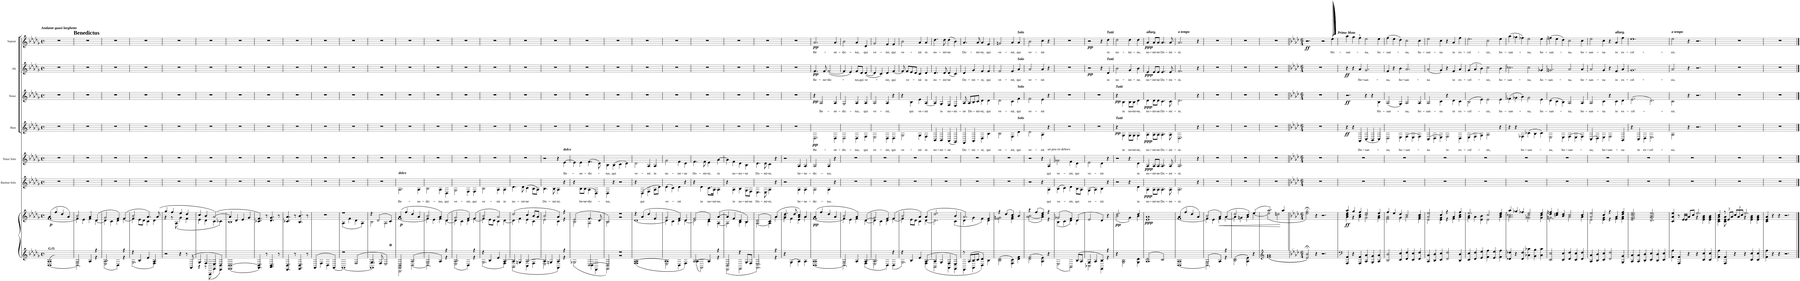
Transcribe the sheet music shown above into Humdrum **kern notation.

**kern	**kern	**dynam	**kern	**text	**dynam	**kern	**text	**dynam	**kern	**text	**dynam	**kern	**text	**dynam	**kern	**text	**dynam	**kern	**text	**dynam
*part7	*part7	*part7	*part6	*part6	*part6	*part5	*part5	*part5	*part4	*part4	*part4	*part3	*part3	*part3	*part2	*part2	*part2	*part1	*part1	*part1
*staff8	*staff7	*staff7/8	*staff6	*staff6	*staff6	*staff5	*staff5	*staff5	*staff4	*staff4	*staff4	*staff3	*staff3	*staff3	*staff2	*staff2	*staff2	*staff1	*staff1	*staff1
*	*	*	*I"Bariton Solo	*	*	*I"Tenor Solo	*	*	*I"Bass	*	*	*I"Tenor	*	*	*I"Alt	*	*	*I"Sopran	*	*
*	*	*	*	*	*	*	*	*	*I'B.	*	*	*I'T.	*	*	*I'A.	*	*	*I'S.	*	*
*clefG2	*clefG2	*	*clefG2	*	*	*clefG2	*	*	*clefG2	*	*	*clefG2	*	*	*clefG2	*	*	*clefG2	*	*
*k[b-e-a-d-g-]	*k[b-e-a-d-g-]	*	*k[b-e-a-d-g-]	*	*	*k[b-e-a-d-g-]	*	*	*k[b-e-a-d-g-]	*	*	*k[b-e-a-d-g-]	*	*	*k[b-e-a-d-g-]	*	*	*k[b-e-a-d-g-]	*	*
*D-:	*D-:	*	*D-:	*	*	*D-:	*	*	*D-:	*	*	*D-:	*	*	*D-:	*	*	*D-:	*	*
*M4/4	*M4/4	*	*M4/4	*	*	*M4/4	*	*	*M4/4	*	*	*M4/4	*	*	*M4/4	*	*	*M4/4	*	*
*met(c)	*met(c)	*	*met(c)	*	*	*met(c)	*	*	*met(c)	*	*	*met(c)	*	*	*met(c)	*	*	*met(c)	*	*
=1	=1	=1	=1	=1	=1	=1	=1	=1	=1	=1	=1	=1	=1	=1	=1	=1	=1	=1	=1	=1
*^	*^	*	*	*	*	*	*	*	*	*	*	*	*	*	*	*	*	*	*	*
!	!	!	!	!	!	!	!	!	!	!	!	!	!	!	!	!	!	!	!	!LO:TX:a:Bi:t=Andante quasi larghetto	!	!
!	!	!LO:TX:b:Bi:t=G.O.	!	!	!	!	!	!	!	!	!	!	!	!	!	!	!	!	!	!	!	!
!	!	!	!	!LO:DY:b	!	!	!	!	!	!	!	!	!	!	!	!	!	!	!	!	!	!
1A-	[1D-	4a-/	[1f	p	1r	.	.	1r	.	.	1r	.	.	1r	.	.	1r	.	.	1r	.	.
.	.	4ff/	.	.	.	.	.	.	.	.	.	.	.	.	.	.	.	.	.	.	.	.
.	.	4dd-/	.	.	.	.	.	.	.	.	.	.	.	.	.	.	.	.	.	.	.	.
.	.	4a-/	.	.	.	.	.	.	.	.	.	.	.	.	.	.	.	.	.	.	.	.
!	!	!	!	!	!	!	!	!	!	!	!	!	!	!	!	!	!	!	!	!LO:TX:a:B:t=Benedictus	!	!
=2	=2	=2	=2	=2	=2	=2	=2	=2	=2	=2	=2	=2	=2	=2	=2	=2	=2	=2	=2	=2	=2	=2
2G-/	2.D-\]	2b-/	4f\]	.	1r	.	.	1r	.	.	1r	.	.	1r	.	.	1r	.	.	1r	.	.
.	.	.	4e-\	.	.	.	.	.	.	.	.	.	.	.	.	.	.	.	.	.	.	.
4A-/	.	4a-/	4f\	.	.	.	.	.	.	.	.	.	.	.	.	.	.	.	.	.	.	.
4r	4r	4d-/	[4d-\	.	.	.	.	.	.	.	.	.	.	.	.	.	.	.	.	.	.	.
=3	=3	=3	=3	=3	=3	=3	=3	=3	=3	=3	=3	=3	=3	=3	=3	=3	=3	=3	=3	=3	=3	=3
2.A-/	2E-\	2g-/	4d-\]	.	1r	.	.	1r	.	.	1r	.	.	1r	.	.	1r	.	.	1r	.	.
.	.	.	4c\	.	.	.	.	.	.	.	.	.	.	.	.	.	.	.	.	.	.	.
.	4D-\	4f/	4d-\	.	.	.	.	.	.	.	.	.	.	.	.	.	.	.	.	.	.	.
4r	4r	4f/	[4f\	.	.	.	.	.	.	.	.	.	.	.	.	.	.	.	.	.	.	.
=4	=4	=4	=4	=4	=4	=4	=4	=4	=4	=4	=4	=4	=4	=4	=4	=4	=4	=4	=4	=4	=4	=4
4r	2.G-\	2b-/	4f\]	.	1r	.	.	1r	.	.	1r	.	.	1r	.	.	1r	.	.	1r	.	.
4B-/	.	.	8e-\L	.	.	.	.	.	.	.	.	.	.	.	.	.	.	.	.	.	.	.
.	.	.	8d-\J	.	.	.	.	.	.	.	.	.	.	.	.	.	.	.	.	.	.	.
4e-/	.	4.a-/	4c\	.	.	.	.	.	.	.	.	.	.	.	.	.	.	.	.	.	.	.
4A-/	4F\	.	4d-\	.	.	.	.	.	.	.	.	.	.	.	.	.	.	.	.	.	.	.
.	.	8a-/	.	.	.	.	.	.	.	.	.	.	.	.	.	.	.	.	.	.	.	.
*v	*v	*	*	*	*	*	*	*	*	*	*	*	*	*	*	*	*	*	*	*	*	*
=5	=5	=5	=5	=5	=5	=5	=5	=5	=5	=5	=5	=5	=5	=5	=5	=5	=5	=5	=5	=5	=5
2r	4gg-/	4r	.	1r	.	.	1r	.	.	1r	.	.	1r	.	.	1r	.	.	1r	.	.
.	4ff/	8r	.	.	.	.	.	.	.	.	.	.	.	.	.	.	.	.	.	.	.
.	.	8A-\	.	.	.	.	.	.	.	.	.	.	.	.	.	.	.	.	.	.	.
4r	4ee-/	4g-\	.	.	.	.	.	.	.	.	.	.	.	.	.	.	.	.	.	.	.
8r	4dd-/	4f\	.	.	.	.	.	.	.	.	.	.	.	.	.	.	.	.	.	.	.
8AA-/	.	.	.	.	.	.	.	.	.	.	.	.	.	.	.	.	.	.	.	.	.
=6	=6	=6	=6	=6	=6	=6	=6	=6	=6	=6	=6	=6	=6	=6	=6	=6	=6	=6	=6	=6	=6
*^	*	*	*	*	*	*	*	*	*	*	*	*	*	*	*	*	*	*	*	*	*
4G-/	4r	4cc/	4e-\	.	1r	.	.	1r	.	.	1r	.	.	1r	.	.	1r	.	.	1r	.	.
4F/	8r	4b-/	4d-\	.	.	.	.	.	.	.	.	.	.	.	.	.	.	.	.	.	.	.
.	8AAA-\	.	.	.	.	.	.	.	.	.	.	.	.	.	.	.	.	.	.	.	.	.
4E-/	4GG-\	[2a-/	4c\	.	.	.	.	.	.	.	.	.	.	.	.	.	.	.	.	.	.	.
4D-/	4FF\	.	4c-X\	.	.	.	.	.	.	.	.	.	.	.	.	.	.	.	.	.	.	.
=7	=7	=7	=7	=7	=7	=7	=7	=7	=7	=7	=7	=7	=7	=7	=7	=7	=7	=7	=7	=7	=7	=7
[1D-	1GG-	4a-/]	1B-	.	1r	.	.	1r	.	.	1r	.	.	1r	.	.	1r	.	.	1r	.	.
.	.	4d-/	.	.	.	.	.	.	.	.	.	.	.	.	.	.	.	.	.	.	.	.
.	.	4e-/	.	.	.	.	.	.	.	.	.	.	.	.	.	.	.	.	.	.	.	.
.	.	4g-/	.	.	.	.	.	.	.	.	.	.	.	.	.	.	.	.	.	.	.	.
*v	*v	*	*	*	*	*	*	*	*	*	*	*	*	*	*	*	*	*	*	*	*	*
*	*v	*v	*	*	*	*	*	*	*	*	*	*	*	*	*	*	*	*	*	*	*
=8	=8	=8	=8	=8	=8	=8	=8	=8	=8	=8	=8	=8	=8	=8	=8	=8	=8	=8	=8	=8
4.AA-/ 4.D-/]	4.c-X/ 4.f/	.	1r	.	.	1r	.	.	1r	.	.	1r	.	.	1r	.	.	1r	.	.
8r	8r	.	.	.	.	.	.	.	.	.	.	.	.	.	.	.	.	.	.	.
4.BB-/ 4.D-/	4.d-/ 4.g-/	.	.	.	.	.	.	.	.	.	.	.	.	.	.	.	.	.	.	.
8r	8r	.	.	.	.	.	.	.	.	.	.	.	.	.	.	.	.	.	.	.
=9	=9	=9	=9	=9	=9	=9	=9	=9	=9	=9	=9	=9	=9	=9	=9	=9	=9	=9	=9	=9
4.FF/ 4.D-/	4.c-X/ 4.a-/	.	1r	.	.	1r	.	.	1r	.	.	1r	.	.	1r	.	.	1r	.	.
8r	8r	.	.	.	.	.	.	.	.	.	.	.	.	.	.	.	.	.	.	.
4.GG-/ 4.D-/	4.B-/ 4.b-/	.	.	.	.	.	.	.	.	.	.	.	.	.	.	.	.	.	.	.
8r	8r	.	.	.	.	.	.	.	.	.	.	.	.	.	.	.	.	.	.	.
=10	=10	=10	=10	=10	=10	=10	=10	=10	=10	=10	=10	=10	=10	=10	=10	=10	=10	=10	=10	=10
4AA-/	1r	.	1r	.	.	1r	.	.	1r	.	.	1r	.	.	1r	.	.	1r	.	.
4F\	.	.	.	.	.	.	.	.	.	.	.	.	.	.	.	.	.	.	.	.
4D-\	.	.	.	.	.	.	.	.	.	.	.	.	.	.	.	.	.	.	.	.
[4AA-/	.	.	.	.	.	.	.	.	.	.	.	.	.	.	.	.	.	.	.	.
=11	=11	=11	=11	=11	=11	=11	=11	=11	=11	=11	=11	=11	=11	=11	=11	=11	=11	=11	=11	=11
*^	*^	*	*	*	*	*	*	*	*	*	*	*	*	*	*	*	*	*	*	*
2r	1AA-_	1r	4A-\	.	1r	.	.	1r	.	.	1r	.	.	1r	.	.	1r	.	.	1r	.	.
.	.	.	4f\	.	.	.	.	.	.	.	.	.	.	.	.	.	.	.	.	.	.	.
2F/	.	.	4d-\	.	.	.	.	.	.	.	.	.	.	.	.	.	.	.	.	.	.	.
.	.	.	4A-\	.	.	.	.	.	.	.	.	.	.	.	.	.	.	.	.	.	.	.
=12	=12	=12	=12	=12	=12	=12	=12	=12	=12	=12	=12	=12	=12	=12	=12	=12	=12	=12	=12	=12	=12	=12
4.G-/	1AA-]	4r	2B-\	.	1r	.	.	1r	.	.	1r	.	.	1r	.	.	1r	.	.	1r	.	.
.	.	2d-/	.	.	.	.	.	.	.	.	.	.	.	.	.	.	.	.	.	.	.	.
8F/	.	.	.	.	.	.	.	.	.	.	.	.	.	.	.	.	.	.	.	.	.	.
2E-/	.	.	2A-\	.	.	.	.	.	.	.	.	.	.	.	.	.	.	.	.	.	.	.
.	.	4c/	.	.	.	.	.	.	.	.	.	.	.	.	.	.	.	.	.	.	.	.
=13	=13	=13	=13	=13	=13	=13	=13	=13	=13	=13	=13	=13	=13	=13	=13	=13	=13	=13	=13	=13	=13	=13
!	!	!	!	!	!LO:TX:a:Bi:t=dolce	!	!	!	!	!	!	!	!	!	!	!	!	!	!	!	!	!
!	!	!	!	!LO:DY:b	!	!LO:LY:b	!	!	!	!	!	!	!	!	!	!	!	!	!	!	!	!
2AA-/ 2D-/	2DD-\	4a-/	[1f	p	2.A-\	Be-	.	1r	.	.	1r	.	.	1r	.	.	1r	.	.	1r	.	.
.	.	4ff/	.	.	.	.	.	.	.	.	.	.	.	.	.	.	.	.	.	.	.	.
2A-/	[2D-\	4dd-/	.	.	.	.	.	.	.	.	.	.	.	.	.	.	.	.	.	.	.	.
!	!	!	!	!	!	!LO:LY:b	!	!	!	!	!	!	!	!	!	!	!	!	!	!	!	!
.	.	4a-/	.	.	4A-\	-ne-	.	.	.	.	.	.	.	.	.	.	.	.	.	.	.	.
=14	=14	=14	=14	=14	=14	=14	=14	=14	=14	=14	=14	=14	=14	=14	=14	=14	=14	=14	=14	=14	=14	=14
!	!	!	!	!	!	!LO:LY:b	!	!	!	!	!	!	!	!	!	!	!	!	!	!	!	!
2G-/	2.D-\]	2b-/	4f\]	.	2B-\	-dic-	.	1r	.	.	1r	.	.	1r	.	.	1r	.	.	1r	.	.
.	.	.	4e-\	.	.	.	.	.	.	.	.	.	.	.	.	.	.	.	.	.	.	.
!	!	!	!	!	!	!LO:LY:b	!	!	!	!	!	!	!	!	!	!	!	!	!	!	!	!
4A-/	.	4a-/	4f\	.	4A-\	-tus,	.	.	.	.	.	.	.	.	.	.	.	.	.	.	.	.
!	!	!	!	!	!	!LO:LY:b	!	!	!	!	!	!	!	!	!	!	!	!	!	!	!	!
4r	4r	4d-/	[4d-\	.	4D-\	qui	.	.	.	.	.	.	.	.	.	.	.	.	.	.	.	.
=15	=15	=15	=15	=15	=15	=15	=15	=15	=15	=15	=15	=15	=15	=15	=15	=15	=15	=15	=15	=15	=15	=15
!	!	!	!	!	!	!LO:LY:b	!	!	!	!	!	!	!	!	!	!	!	!	!	!	!	!
2.A-/	2E-\	2g-/	4d-\]	.	2G-\	ve-	.	1r	.	.	1r	.	.	1r	.	.	1r	.	.	1r	.	.
.	.	.	4c\	.	.	.	.	.	.	.	.	.	.	.	.	.	.	.	.	.	.	.
!	!	!	!	!	!	!LO:LY:b	!	!	!	!	!	!	!	!	!	!	!	!	!	!	!	!
.	4D-\	4f/	4d-\	.	4F\	-nit,	.	.	.	.	.	.	.	.	.	.	.	.	.	.	.	.
!	!	!	!	!	!	!LO:LY:b	!	!	!	!	!	!	!	!	!	!	!	!	!	!	!	!
4r	4r	4f/	[4f\	.	4F\	qui	.	.	.	.	.	.	.	.	.	.	.	.	.	.	.	.
=16	=16	=16	=16	=16	=16	=16	=16	=16	=16	=16	=16	=16	=16	=16	=16	=16	=16	=16	=16	=16	=16	=16
!	!	!	!	!	!	!LO:LY:b	!	!	!	!	!	!	!	!	!	!	!	!	!	!	!	!
4r	2.G-\	2b-/	4f\]	.	2B-\	ve-	.	1r	.	.	1r	.	.	1r	.	.	1r	.	.	1r	.	.
4B-/	.	.	8e-\L	.	.	.	.	.	.	.	.	.	.	.	.	.	.	.	.	.	.	.
.	.	.	8d-\J	.	.	.	.	.	.	.	.	.	.	.	.	.	.	.	.	.	.	.
!	!	!	!	!	!	!LO:LY:b	!	!	!	!	!	!	!	!	!	!	!	!	!	!	!	!
4e-/	.	2a-/	4c\	.	4A-\	-nit	.	.	.	.	.	.	.	.	.	.	.	.	.	.	.	.
!	!	!	!	!	!	!LO:LY:b	!	!	!	!	!	!	!	!	!	!	!	!	!	!	!	!
[4A-/	4F\	.	[4d-\	.	4A-\	in	.	.	.	.	.	.	.	.	.	.	.	.	.	.	.	.
=17	=17	=17	=17	=17	=17	=17	=17	=17	=17	=17	=17	=17	=17	=17	=17	=17	=17	=17	=17	=17	=17	=17
!	!	!	!	!	!	!LO:LY:b	!	!	!	!	!	!	!	!	!	!	!	!	!	!	!	!
4A-/]	2BB-\	2dd-/	4d-\]	.	4.d-\	no-	.	1r	.	.	1r	.	.	1r	.	.	1r	.	.	1r	.	.
4Gn/	.	.	4f\	.	.	.	.	.	.	.	.	.	.	.	.	.	.	.	.	.	.	.
!	!	!	!	!	!	!LO:LY:b	!	!	!	!	!	!	!	!	!	!	!	!	!	!	!	!
.	.	.	.	.	8d-\	-mi-	.	.	.	.	.	.	.	.	.	.	.	.	.	.	.	.
!	!	!	!	!	!	!LO:LY:b	!	!	!	!	!	!	!	!	!	!	!	!	!	!	!	!
[2A-/	4C\	4cc/	4e-\	.	4c\	-ne	.	.	.	.	.	.	.	.	.	.	.	.	.	.	.	.
.	4F\	8b-/L	4c\	.	8B-\L	.	.	.	.	.	.	.	.	.	.	.	.	.	.	.	.	.
.	.	8a-/J	.	.	8A-\J	.	.	.	.	.	.	.	.	.	.	.	.	.	.	.	.	.
=18	=18	=18	=18	=18	=18	=18	=18	=18	=18	=18	=18	=18	=18	=18	=18	=18	=18	=18	=18	=18	=18	=18
!	!	!	!	!	!	!LO:LY:b	!	!	!	!	!	!	!	!	!	!	!	!	!	!	!	!
4A-/]	2E-\	2b-/	2e-\	.	4.B-\	Do-	.	2r	.	.	1r	.	.	1r	.	.	1r	.	.	1r	.	.
4Gn/	.	.	.	.	.	.	.	.	.	.	.	.	.	.	.	.	.	.	.	.	.	.
!	!	!	!	!	!	!LO:LY:b	!	!	!	!	!	!	!	!	!	!	!	!	!	!	!	!
.	.	.	.	.	8B-\	-mi-	.	.	.	.	.	.	.	.	.	.	.	.	.	.	.	.
!	!	!	!	!	!	!LO:LY:b	!	!	!	!	!	!	!	!	!	!	!	!	!	!	!	!
4A-/	4AA-\	4a-/	4c\	.	4A-\	-ni,	.	4r	.	.	.	.	.	.	.	.	.	.	.	.	.	.
!	!	!	!	!	!	!	!	!LO:TX:a:Bi:t=dolce	!	!	!	!	!	!	!	!	!	!	!	!	!	!
!	!	!	!	!	!	!	!	!	!LO:LY:b	!	!	!	!	!	!	!	!	!	!	!	!	!
4r	4r	4r	4r	.	4r	.	.	[4e-\	Be-	.	.	.	.	.	.	.	.	.	.	.	.	.
=19	=19	=19	=19	=19	=19	=19	=19	=19	=19	=19	=19	=19	=19	=19	=19	=19	=19	=19	=19	=19	=19	=19
2ryy	2G-X\	2e-/	2B-\	.	4r	.	.	4e-\]	.	.	1r	.	.	1r	.	.	1r	.	.	1r	.	.
!	!	!	!	!	!	!LO:LY:b	!	!	!LO:LY:b	!	!	!	!	!	!	!	!	!	!	!	!	!
.	.	.	.	.	8B-\L	be-	.	4e-\	-ne-	.	.	.	.	.	.	.	.	.	.	.	.	.
!	!	!	!	!	!	!LO:LY:b	!	!	!	!	!	!	!	!	!	!	!	!	!	!	!	!
.	.	.	.	.	8B-\J	-ne-	.	.	.	.	.	.	.	.	.	.	.	.	.	.	.	.
!	!	!	!	!	!	!LO:LY:b	!	!	!LO:LY:b	!	!	!	!	!	!	!	!	!	!	!	!	!
[2D-/	4D-\	4.f/	2A-\	.	4A-\	-dic-	.	4.f\	-dic-	.	.	.	.	.	.	.	.	.	.	.	.	.
.	4FF\	.	.	.	4D-\	.	.	.	.	.	.	.	.	.	.	.	.	.	.	.	.	.
.	.	8d-/	.	.	.	.	.	8d-\	.	.	.	.	.	.	.	.	.	.	.	.	.	.
=20	=20	=20	=20	=20	=20	=20	=20	=20	=20	=20	=20	=20	=20	=20	=20	=20	=20	=20	=20	=20	=20	=20
!	!	!	!	!	!	!LO:LY:b	!	!	!LO:LY:b	!	!	!	!	!	!	!	!	!	!	!	!	!
2D-/]	2GG-\	2B-/	2B-\	.	4D-\	-tus,	.	4B-\	-tus,	.	1r	.	.	1r	.	.	1r	.	.	1r	.	.
!	!	!	!	!	!	!	!	!	!LO:LY:b	!	!	!	!	!	!	!	!	!	!	!	!	!
.	.	.	.	.	4r	.	.	4B-\	qui	.	.	.	.	.	.	.	.	.	.	.	.	.
2r	2r	2r	2r	.	2r	.	.	4c\	.	.	.	.	.	.	.	.	.	.	.	.	.	.
.	.	.	.	.	.	.	.	4d-\	.	.	.	.	.	.	.	.	.	.	.	.	.	.
=21	=21	=21	=21	=21	=21	=21	=21	=21	=21	=21	=21	=21	=21	=21	=21	=21	=21	=21	=21	=21	=21	=21
!	!	!	!	!	!	!	!	!	!LO:LY:b	!	!	!	!	!	!	!	!	!	!	!	!	!
[1A-	1F	4r	[1d-	.	4r	.	.	2d-\	ve-	.	1r	.	.	1r	.	.	1r	.	.	1r	.	.
!	!	!	!	!	!	!LO:LY:b	!	!	!	!	!	!	!	!	!	!	!	!	!	!	!	!
.	.	4a-/	.	.	4D-\	qui	.	.	.	.	.	.	.	.	.	.	.	.	.	.	.	.
!	!	!	!	!	!	!	!	!	!LO:LY:b	!	!	!	!	!	!	!	!	!	!	!	!	!
.	.	4dd-/	.	.	4F\	.	.	4A-/	-nit	.	.	.	.	.	.	.	.	.	.	.	.	.
!	!	!	!	!	!	!	!	!	!LO:LY:b	!	!	!	!	!	!	!	!	!	!	!	!	!
.	.	4f/	.	.	8A-\L	.	.	4A-/	in	.	.	.	.	.	.	.	.	.	.	.	.	.
.	.	.	.	.	8d-\J	.	.	.	.	.	.	.	.	.	.	.	.	.	.	.	.	.
=22	=22	=22	=22	=22	=22	=22	=22	=22	=22	=22	=22	=22	=22	=22	=22	=22	=22	=22	=22	=22	=22	=22
!	!	!	!	!	!	!LO:LY:b	!	!	!LO:LY:b	!	!	!	!	!	!	!	!	!	!	!	!	!
1A-]	2E-\	2g-/	4d-\]	.	4d-\	ve-	.	2g-\	no-	.	1r	.	.	1r	.	.	1r	.	.	1r	.	.
.	.	.	4c\	.	4c\	.	.	.	.	.	.	.	.	.	.	.	.	.	.	.	.	.
!	!	!	!	!	!	!LO:LY:b	!	!	!LO:LY:b	!	!	!	!	!	!	!	!	!	!	!	!	!
.	4D-\	4f/	4d-\	.	4d-\	-nit	.	4f\	-mi-	.	.	.	.	.	.	.	.	.	.	.	.	.
!	!	!	!	!	!	!	!	!	!LO:LY:b	!	!	!	!	!	!	!	!	!	!	!	!	!
.	4F\	4d-/	[4d-\	.	4r	.	.	4d-\	-ne	.	.	.	.	.	.	.	.	.	.	.	.	.
=23	=23	=23	=23	=23	=23	=23	=23	=23	=23	=23	=23	=23	=23	=23	=23	=23	=23	=23	=23	=23	=23	=23
!	!	!	!	!	!	!	!	!	!LO:LY:b	!	!	!	!	!	!	!	!	!	!	!	!	!
[2A-/	4A-\	2f/	2d-\]	.	4r	.	.	4.f\	Do-	.	1r	.	.	1r	.	.	1r	.	.	1r	.	.
!	!	!	!	!	!	!LO:LY:b	!	!	!	!	!	!	!	!	!	!	!	!	!	!	!	!
.	2AA-\	.	.	.	4d-\	in	.	.	.	.	.	.	.	.	.	.	.	.	.	.	.	.
!	!	!	!	!	!	!	!	!	!LO:LY:b	!	!	!	!	!	!	!	!	!	!	!	!	!
.	.	.	.	.	.	.	.	8f\	-mi-	.	.	.	.	.	.	.	.	.	.	.	.	.
!	!	!	!	!	!	!LO:LY:b	!	!	!LO:LY:b	!	!	!	!	!	!	!	!	!	!	!	!	!
4A-/]	.	4e-/	4c\	.	8.c\L	no-	.	4e-\	-ni,	.	.	.	.	.	.	.	.	.	.	.	.	.
!	!	!	!	!	!	!LO:LY:b	!	!	!	!	!	!	!	!	!	!	!	!	!	!	!	!
.	.	.	.	.	16A-\Jk	-mi-	.	.	.	.	.	.	.	.	.	.	.	.	.	.	.	.
!	!	!	!	!	!	!LO:LY:b	!	!	!LO:LY:b	!	!	!	!	!	!	!	!	!	!	!	!	!
4r	4r	[4a-/	[4A-\	.	4A-\	-ne,	.	[4a-\	in	.	.	.	.	.	.	.	.	.	.	.	.	.
=24	=24	=24	=24	=24	=24	=24	=24	=24	=24	=24	=24	=24	=24	=24	=24	=24	=24	=24	=24	=24	=24	=24
2D-/	2FF\	4a-/]	2A-\]	.	4r	.	.	4a-\]	.	.	1r	.	.	1r	.	.	1r	.	.	1r	.	.
!	!	!	!	!	!	!LO:LY:b	!	!	!LO:LY:b	!	!	!	!	!	!	!	!	!	!	!	!	!
.	.	4f/	.	.	4A-\	in	.	4f\	no-	.	.	.	.	.	.	.	.	.	.	.	.	.
!	!	!	!	!	!	!LO:LY:b	!	!	!LO:LY:b	!	!	!	!	!	!	!	!	!	!	!	!	!
4r	2GG-\	4d-/	4B-\	.	4B-\	no-	.	4d-\	-mi-	.	.	.	.	.	.	.	.	.	.	.	.	.
!	!	!	!	!	!	!LO:LY:b	!	!	!LO:LY:b	!	!	!	!	!	!	!	!	!	!	!	!	!
8G-/L	.	4B-/	4B-\	.	8G-\L	-mi-	.	4B-\	-ne	.	.	.	.	.	.	.	.	.	.	.	.	.
!	!	!	!	!	!	!LO:LY:b	!	!	!	!	!	!	!	!	!	!	!	!	!	!	!	!
8F/J	.	.	.	.	8F\J	-ne	.	.	.	.	.	.	.	.	.	.	.	.	.	.	.	.
=25	=25	=25	=25	=25	=25	=25	=25	=25	=25	=25	=25	=25	=25	=25	=25	=25	=25	=25	=25	=25	=25	=25
!	!	!	!	!	!	!LO:LY:b	!	!	!LO:LY:b	!	!	!	!	!	!	!	!	!	!	!	!	!
2.E-/	2.AA-\	2d-/	[2A-\	.	4.E-\	Do-	.	4.d-\	Do-	.	1r	.	.	1r	.	.	1r	.	.	1r	.	.
!	!	!	!	!	!	!LO:LY:b	!	!	!LO:LY:b	!	!	!	!	!	!	!	!	!	!	!	!	!
.	.	.	.	.	8E-\	-mi-	.	8d-\	-mi-	.	.	.	.	.	.	.	.	.	.	.	.	.
!	!	!	!	!	!	!LO:LY:b	!	!	!LO:LY:b	!	!	!	!	!	!	!	!	!	!	!	!	!
.	.	4c/	4A-\]	.	4A-\	-ni,	.	4c\	-ni,	.	.	.	.	.	.	.	.	.	.	.	.	.
4r	4r	4a-/	4a-\	.	4r	.	.	4r	.	.	.	.	.	.	.	.	.	.	.	.	.	.
*v	*v	*	*	*	*	*	*	*	*	*	*	*	*	*	*	*	*	*	*	*	*	*
=26	=26	=26	=26	=26	=26	=26	=26	=26	=26	=26	=26	=26	=26	=26	=26	=26	=26	=26	=26	=26	=26
*	*	*^	*	*	*	*	*	*	*	*	*	*	*	*	*	*	*	*	*	*	*
4r	4.dd-/	4g-\	2b-\	.	2r	.	.	2r	.	.	1r	.	.	1r	.	.	1r	.	.	1r	.	.
4G-\	.	4f\	.	.	.	.	.	.	.	.	.	.	.	.	.	.	.	.	.	.	.	.
.	8dd-/	.	.	.	.	.	.	.	.	.	.	.	.	.	.	.	.	.	.	.	.	.
!	!	!	!	!	!	!LO:LY:b	!	!	!LO:LY:b	!	!	!	!	!	!	!	!	!	!	!	!	!
4A-\	4a-/ 4cc/	4e-\	2ryy	.	4A-\	be-	.	4A-/	be-	.	.	.	.	.	.	.	.	.	.	.	.	.
!	!	!	!	!	!	!LO:LY:b	!	!	!LO:LY:b	!	!	!	!	!	!	!	!	!	!	!	!	!
4A-\	4a-/	4a-\	.	.	4A-\	-ne-	.	4A-/	-ne-	.	.	.	.	.	.	.	.	.	.	.	.	.
*	*	*v	*v	*	*	*	*	*	*	*	*	*	*	*	*	*	*	*	*	*	*	*
=27	=27	=27	=27	=27	=27	=27	=27	=27	=27	=27	=27	=27	=27	=27	=27	=27	=27	=27	=27	=27	=27
*^	*	*	*	*	*	*	*	*	*	*	*	*	*	*	*	*	*	*	*	*	*
!	!	!	!	!LO:DY:b	!	!LO:LY:b	!	!	!LO:LY:b	!	!	!LO:LY:b	!LO:DY:b	!	!	!LO:DY:b	!	!LO:LY:b	!LO:DY:b	!	!LO:LY:b	!LO:DY:b
1A-	[1D-	4a-/	[1f	pp	2A-\	-dic-	.	2A-/	-dic-	.	2.D-\	Be-	pp	4r	.	pp	4.f/	Be-	pp	2.a-/	Be-	pp
!	!	!	!	!	!	!	!	!	!	!	!	!	!	!	!LO:LY:b	!	!	!	!	!	!	!
.	.	4ff/	.	.	.	.	.	.	.	.	.	.	.	2A-/	Be-	.	.	.	.	.	.	.
!	!	!	!	!	!	!	!	!	!	!	!	!	!	!	!	!	!	!LO:LY:b	!	!	!	!
.	.	.	.	.	.	.	.	.	.	.	.	.	.	.	.	.	8f/	-ne-	.	.	.	.
!	!	!	!	!	!	!LO:LY:b	!	!	!LO:LY:b	!	!	!	!	!	!	!	!	!LO:LY:b	!	!	!	!
.	.	4dd-/	.	.	4A-\	-tus.	.	4A-/	-tus.	.	.	.	.	.	.	.	[2f/	-dic-	.	.	.	.
!	!	!	!	!	!	!	!	!	!	!	!	!LO:LY:b	!	!	!LO:LY:b	!	!	!	!	!	!LO:LY:b	!
.	.	4a-/	.	.	4r	.	.	4r	.	.	4D-\	-ne-	.	4A-/	-ne-	.	.	.	.	4a-/	-ne-	.
=28	=28	=28	=28	=28	=28	=28	=28	=28	=28	=28	=28	=28	=28	=28	=28	=28	=28	=28	=28	=28	=28	=28
!	!	!	!	!	!	!	!	!	!	!	!	!LO:LY:b	!	!	!LO:LY:b	!	!	!	!	!	!LO:LY:b	!
2G-/	2.D-\]	2b-/	4f\]	.	1r	.	.	1r	.	.	2D-\	-dic-	.	2G-/	-dic-	.	4f/]	.	.	2b-\	-dic-	.
.	.	.	4e-\	.	.	.	.	.	.	.	.	.	.	.	.	.	4e-/	.	.	.	.	.
!	!	!	!	!	!	!	!	!	!	!	!	!LO:LY:b	!	!	!LO:LY:b	!	!	!LO:LY:b	!	!	!LO:LY:b	!
4A-/	.	4a-/	4f\	.	.	.	.	.	.	.	4D-\	-tus,	.	4A-/	-tus,	.	8f/L	-tus,	.	4a-/	-tus,	.
!	!	!	!	!	!	!	!	!	!	!	!	!	!	!	!	!	!	!LO:LY:b	!	!	!	!
.	.	.	.	.	.	.	.	.	.	.	.	.	.	.	.	.	8d-/J	qui	.	.	.	.
!	!	!	!	!	!	!	!	!	!	!	!	!LO:LY:b	!	!	!LO:LY:b	!	!	!LO:LY:b	!	!	!LO:LY:b	!
[4A-/	4F\	[4d-/	[4d-\	.	.	.	.	.	.	.	4F\	qui	.	4A-/	qui	.	[4d-/	ve-	.	4d-/	qui	.
=29	=29	=29	=29	=29	=29	=29	=29	=29	=29	=29	=29	=29	=29	=29	=29	=29	=29	=29	=29	=29	=29	=29
!	!	!	!	!	!	!	!	!	!	!	!	!LO:LY:b	!	!	!LO:LY:b	!	!	!	!	!	!LO:LY:b	!
2.A-/]	2E-\	2g-/	4d-\]	.	1r	.	.	1r	.	.	2E-\	ve-	.	2A-/	ve-	.	4d-/]	.	.	2g-/	ve-	.
.	.	.	4c\	.	.	.	.	.	.	.	.	.	.	.	.	.	4c/	.	.	.	.	.
!	!	!	!	!	!	!	!	!	!	!	!	!LO:LY:b	!	!	!LO:LY:b	!	!	!LO:LY:b	!	!	!LO:LY:b	!
.	4D-\	4f/	4d-\	.	.	.	.	.	.	.	4D-\	-nit,	.	4A-/	-nit,	.	4d-/	-nit,	.	4f/	-nit,	.
!	!	!	!	!	!	!	!	!	!	!	!	!LO:LY:b	!	!	!	!	!	!LO:LY:b	!	!	!LO:LY:b	!
4r	4D-\	4f/	[4f\	.	.	.	.	.	.	.	4D-\	qui	.	4r	.	.	[4f/	qui	.	4f/	qui	.
=30	=30	=30	=30	=30	=30	=30	=30	=30	=30	=30	=30	=30	=30	=30	=30	=30	=30	=30	=30	=30	=30	=30
!	!	!	!	!	!	!	!	!	!	!	!	!LO:LY:b	!	!	!	!	!	!	!	!	!LO:LY:b	!
4r	2.G-\	2b-/	4f\]	.	1r	.	.	1r	.	.	2G-\	ve-	.	4r	.	.	8f/]	.	.	2b-\	ve-	.
!	!	!	!	!	!	!	!	!	!	!	!	!	!	!	!	!	!	!LO:LY:b	!	!	!	!
.	.	.	.	.	.	.	.	.	.	.	.	.	.	.	.	.	8f/L	ve-	.	.	.	.
!	!	!	!	!	!	!	!	!	!	!	!	!	!	!	!LO:LY:b	!	!	!	!	!	!	!
4B-/	.	.	8e-\L	.	.	.	.	.	.	.	.	.	.	4B-\	qui	.	8e-/	.	.	.	.	.
.	.	.	8d-\J	.	.	.	.	.	.	.	.	.	.	.	.	.	8d-/J	.	.	.	.	.
!	!	!	!	!	!	!	!	!	!	!	!	!LO:LY:b	!	!	!LO:LY:b	!	!	!LO:LY:b	!	!	!LO:LY:b	!
4e-/	.	4a-/	4c\	.	.	.	.	.	.	.	4G-\	-nit	.	4e-\	ve-	.	4c/	-nit	.	4a-/	-nit	.
!	!	!	!	!	!	!	!	!	!	!	!	!LO:LY:b	!	!	!LO:LY:b	!	!	!LO:LY:b	!	!	!LO:LY:b	!
[4A-/	4F\	4a-/	[4d-\	.	.	.	.	.	.	.	4F\	in	.	[4A-/	-nit	.	4d-/	in	.	4a-/	in	.
=31	=31	=31	=31	=31	=31	=31	=31	=31	=31	=31	=31	=31	=31	=31	=31	=31	=31	=31	=31	=31	=31	=31
!	!	!	!	!	!	!	!	!	!	!	!	!LO:LY:b	!	!	!	!	!	!LO:LY:b	!	!	!LO:LY:b	!
4A-/]	2BB-\	2.dd-/	2.d-\]	.	1r	.	.	1r	.	.	4BB-/	no-	.	4A-/]	.	.	4.d-/	no-	.	4.dd-\	no-	.
!	!	!	!	!	!	!	!	!	!	!	!	!LO:LY:b	!	!	!LO:LY:b	!	!	!	!	!	!	!
4G-/	.	.	.	.	.	.	.	.	.	.	4BB-/	-mi-	.	4G-/	in	.	.	.	.	.	.	.
!	!	!	!	!	!	!	!	!	!	!	!	!	!	!	!	!	!	!LO:LY:b	!	!	!LO:LY:b	!
.	.	.	.	.	.	.	.	.	.	.	.	.	.	.	.	.	8d-/	-mi-	.	8dd-\	-mi-	.
!	!	!	!	!	!	!	!	!	!	!	!	!LO:LY:b	!	!	!LO:LY:b	!	!	!LO:LY:b	!	!	!LO:LY:b	!
4F/	4AA-\	.	.	.	.	.	.	.	.	.	4AA-/	-ne	.	4F/	no-	.	4d-/	-ne	.	(4dd-\	-ne	.
!	!	!	!	!	!	!	!	!	!	!	!	!	!	!	!LO:LY:b	!	!	!	!	!	!	!
4E-/	4GG-\	4b-/	4c\	.	.	.	.	.	.	.	4GG-/	.	.	4E-/	-mi-	.	4c/	.	.	4b-\)	.	.
=32	=32	=32	=32	=32	=32	=32	=32	=32	=32	=32	=32	=32	=32	=32	=32	=32	=32	=32	=32	=32	=32	=32
!	!	!	!	!	!	!	!	!	!	!	!	!LO:LY:b	!	!	!LO:LY:b	!	!	!LO:LY:b	!	!	!LO:LY:b	!
8r	4FF\	2.a-/	4d-\	.	1r	.	.	1r	.	.	4FF/	Do-	.	8A-/	-ne	.	4d-/	Do-	.	4.a-/	Do-	.
!	!	!	!	!	!	!	!	!	!	!	!	!	!	!	!LO:LY:b	!	!	!	!	!	!	!
8A-/L	.	.	.	.	.	.	.	.	.	.	.	.	.	8A-/L	Do-	.	.	.	.	.	.	.
!	!	!	!	!	!	!	!	!	!	!	!	!LO:LY:b	!	!	!	!	!	!LO:LY:b	!	!	!	!
8B-/	4AA-\	.	4g-\	.	.	.	.	.	.	.	4AA-/	-mi-	.	8B-/	.	.	4g-/	-mi-	.	.	.	.
!	!	!	!	!	!	!	!	!	!	!	!	!	!	!	!LO:LY:b	!	!	!	!	!	!LO:LY:b	!
8c/J	.	.	.	.	.	.	.	.	.	.	.	.	.	8c/J	-mi-	.	.	.	.	8a-/	-mi-	.
!	!	!	!	!	!	!	!	!	!	!	!	!LO:LY:b	!	!	!LO:LY:b	!	!	!LO:LY:b	!	!	!LO:LY:b	!
4d-/	4D-\	.	4f\	.	.	.	.	.	.	.	4D-\	-ni,	.	4d-\	-ni,	.	4f/	-ni,	.	4a-/	-ni,	.
!	!	!	!	!	!	!	!	!	!	!	!	!LO:LY:b	!	!	!LO:LY:b	!	!	!LO:LY:b	!	!	!LO:LY:b	!
4ryy	4B-\	4f/	4d-\	.	.	.	.	.	.	.	4B-\	qui	.	4d-\	qui	.	4f/	qui	.	4f/	qui	.
=33	=33	=33	=33	=33	=33	=33	=33	=33	=33	=33	=33	=33	=33	=33	=33	=33	=33	=33	=33	=33	=33	=33
!	!	!	!	!	!	!	!	!	!	!	!	!LO:LY:b	!	!	!LO:LY:b	!	!	!LO:LY:b	!	!	!LO:LY:b	!
*v	*v	*	*	*	*	*	*	*	*	*	*	*	*	*	*	*	*	*	*	*	*	*
2B-\ 2d-\	4r	2f\ 2gn\	.	1r	.	.	1r	.	.	2B-\	ve-	.	2d-\	ve-	.	2f/	ve-	.	2gn/	ve-	.
.	4dd-/	.	.	.	.	.	.	.	.	.	.	.	.	.	.	.	.	.	.	.	.
!	!	!	!	!	!	!	!	!	!	!	!LO:LY:b	!	!	!LO:LY:b	!	!	!LO:LY:b	!	!	!LO:LY:b	!
4F\ 4c\	4cc/	4f\ 4a-\	.	.	.	.	.	.	.	4F\	-nit,	.	4c\	-nit,	.	4f/	-nit,	.	4a-/	-nit,	.
!	!	!	!	!	!	!	!	!	!	!	!	!	!	!	!	!	!	!	!LO:TX:a:Bi:t=Solo	!	!
!	!	!	!	!	!	!	!	!	!	!	!	!	!	!	!	!LO:TX:a:Bi:t=Solo	!	!	!	!	!
!	!	!	!	!	!	!	!	!	!	!	!	!	!LO:TX:a:Bi:t=Solo	!	!	!	!	!	!	!	!
!	!	!	!	!	!	!	!	!	!	!LO:TX:a:Bi:t=Solo	!	!	!	!	!	!	!	!	!	!	!
!	!	!	!	!	!	!	!	!	!	!	!LO:LY:b	!	!	!LO:LY:b	!	!	!LO:LY:b	!	!	!LO:LY:b	!
4d-\ 4f\	4b-/	4ryy	.	.	.	.	.	.	.	4d-\	qui	.	4f\	qui	.	4a-/	qui	.	4a-/	qui	.
=34	=34	=34	=34	=34	=34	=34	=34	=34	=34	=34	=34	=34	=34	=34	=34	=34	=34	=34	=34	=34	=34
!	!	!	!	!	!	!	!	!	!	!	!LO:LY:b	!	!	!LO:LY:b	!	!	!LO:LY:b	!	!	!LO:LY:b	!
2d-\ 2f\	4r	[2a-\ 2b-\	.	2r	.	.	2r	.	.	2d-\	ve-	.	2f\	ve-	.	2a-/	ve-	.	2b-\	ve-	.
.	4ff/	.	.	.	.	.	.	.	.	.	.	.	.	.	.	.	.	.	.	.	.
!	!	!	!	!	!	!	!	!	!	!	!LO:LY:b	!	!	!LO:LY:b	!	!	!LO:LY:b	!	!	!LO:LY:b	!
4A-\ 4e-\	4ee-/	4a-\] 4cc\	.	4r	.	.	4r	.	.	4A-\	-nit	.	4e-\	-nit	.	4a-/	-nit	.	4cc\	-nit	.
!	!	!	!	!	!	!	!LO:TX:a:i:t=un peu en dehors	!	!	!	!	!	!	!	!	!	!	!	!	!	!
!	!	!	!	!	!LO:LY:b	!	!	!LO:LY:b	!	!	!	!	!	!	!	!	!	!	!	!	!
4r	4r	4r	.	4A-\	qui	.	4A-/	qui	.	4r	.	.	4r	.	.	4r	.	.	4r	.	.
=35	=35	=35	=35	=35	=35	=35	=35	=35	=35	=35	=35	=35	=35	=35	=35	=35	=35	=35	=35	=35	=35
*^	*	*	*	*	*	*	*	*	*	*	*	*	*	*	*	*	*	*	*	*	*
!	!	!	!	!	!	!LO:LY:b	!	!	!LO:LY:b	!	!	!	!	!	!	!	!	!	!	!	!	!
2.ryy	2E-\	2g-X/	4B-\	.	4B-\	ve-	.	2g-X\	ve-	.	1r	.	.	1r	.	.	1r	.	.	1r	.	.
.	.	.	4c\	.	4c\	.	.	.	.	.	.	.	.	.	.	.	.	.	.	.	.	.
!	!	!	!	!	!	!LO:LY:b	!	!	!LO:LY:b	!	!	!	!	!	!	!	!	!	!	!	!	!
.	2BB-\	4f/	4d-\	.	4d-\	-nit,	.	4f\	-nit,	.	.	.	.	.	.	.	.	.	.	.	.	.
!	!	!	!	!	!	!LO:LY:b	!	!	!LO:LY:b	!	!	!	!	!	!	!	!	!	!	!	!	!
8B-/L	.	4d-/	4d-\	.	8B-\L	qui	.	4d-\	qui	.	.	.	.	.	.	.	.	.	.	.	.	.
8A-/J	.	.	.	.	8A-\J	.	.	.	.	.	.	.	.	.	.	.	.	.	.	.	.	.
*	*	*v	*v	*	*	*	*	*	*	*	*	*	*	*	*	*	*	*	*	*	*	*
=36	=36	=36	=36	=36	=36	=36	=36	=36	=36	=36	=36	=36	=36	=36	=36	=36	=36	=36	=36	=36	=36
!	!	!	!	!	!LO:LY:b	!	!	!LO:LY:b	!	!	!	!	!	!	!	!	!	!LO:DY:b	!	!	!LO:DY:b
4G-/	2C-X\	2e-/	.	4G-\	ve-	.	2e-\	ve-	.	1r	.	.	1r	.	.	2r	.	pp	2r	.	pp
4A-/	.	.	.	4A-\	.	.	.	.	.	.	.	.	.	.	.	.	.	.	.	.	.
!	!	!	!	!	!LO:LY:b	!	!	!LO:LY:b	!	!	!	!	!	!	!	!	!	!	!	!	!
4B-/	4GG-\	4d-/	.	4B-\	-nit	.	4d-\	-nit	.	.	.	.	.	.	.	4r	.	.	4r	.	.
!	!	!	!	!	!	!	!	!	!	!	!	!	!	!	!	!	!	!	!LO:TX:a:Bi:t=Tutti	!	!
!	!	!	!	!	!	!	!	!	!	!	!	!	!	!	!	!LO:TX:a:Bi:t=Tutti	!	!	!	!	!
!	!	!	!	!	!	!	!	!	!	!	!	!	!	!	!	!	!LO:LY:b	!	!	!LO:LY:b	!
4r	4r	4r	.	4r	.	.	4r	.	.	.	.	.	.	.	.	4d-/	in	.	4dd-\	in	.
=37	=37	=37	=37	=37	=37	=37	=37	=37	=37	=37	=37	=37	=37	=37	=37	=37	=37	=37	=37	=37	=37
*	*	*^	*	*	*	*	*	*	*	*	*	*	*	*	*	*	*	*	*	*	*
!	!	!	!	!	!	!	!	!	!	!	!	!	!	!LO:TX:a:Bi:t=Tutti	!	!	!	!	!	!	!	!
!	!	!	!	!	!	!	!	!	!	!	!LO:TX:a:Bi:t=Tutti	!	!	!	!	!	!	!	!	!	!	!
!	!	!	!	!LO:DY:b	!	!	!	!	!	!	!	!	!LO:DY:b	!	!	!LO:DY:b	!	!LO:LY:b	!	!	!LO:LY:b	!
*v	*v	*	*	*	*	*	*	*	*	*	*	*	*	*	*	*	*	*	*	*	*	*
4r	2.dd-/	2b-\	pp	2r	.	.	2r	.	.	4r	.	pp	4r	.	pp	2b-\	no-	.	2dd-\	no-	.
!	!	!	!	!	!	!	!	!	!	!	!LO:LY:b	!	!	!LO:LY:b	!	!	!	!	!	!	!
2G-\ 2B-\	.	.	.	.	.	.	.	.	.	4G-\	in	.	4B-\	in	.	.	.	.	.	.	.
!	!	!	!	!	!	!	!	!	!	!	!LO:LY:b	!	!	!LO:LY:b	!	!	!LO:LY:b	!	!	!LO:LY:b	!
.	.	4g-\	.	4r	.	.	4r	.	.	8G-\L	no-	.	8B-\L	no-	.	4g-/	-mi-	.	4dd-\	-mi-	.
!	!	!	!	!	!	!	!	!	!	!	!LO:LY:b	!	!	!LO:LY:b	!	!	!	!	!	!	!
.	.	.	.	.	.	.	.	.	.	8G-\J	-mi-	.	8B-\J	-mi-	.	.	.	.	.	.	.
!	!	!	!	!	!LO:LY:b	!	!	!LO:LY:b	!	!	!LO:LY:b	!	!	!LO:LY:b	!	!	!LO:LY:b	!	!	!LO:LY:b	!
4G-\ 4d-\	4dd-/	4b-\	.	4d-\	in	.	4d-\	in	.	4G-\	-ne,	.	4d-\	-ne,	.	4b-\	-ne,	.	4dd-\	-ne,	.
=38	=38	=38	=38	=38	=38	=38	=38	=38	=38	=38	=38	=38	=38	=38	=38	=38	=38	=38	=38	=38	=38
*^	*	*	*	*	*	*	*	*	*	*	*	*	*	*	*	*	*	*	*	*	*
!	!	!	!	!	!	!	!	!	!	!	!	!	!	!	!	!	!	!	!	!LO:TX:a:Bi:t=allarg.	!	!
!	!	!	!	!LO:DY:b	!	!LO:LY:b	!LO:DY:b	!	!LO:LY:b	!LO:DY:b	!	!LO:LY:b	!LO:DY:b	!	!LO:LY:b	!LO:DY:b	!	!LO:LY:b	!LO:DY:b	!	!LO:LY:b	!LO:DY:b
2d-/	1A-	1a-	1e-	ppp	4A-\	no-	ppp	4A-/	no-	ppp	4A-\	no-	ppp	4d-\	no-	ppp	4e-/	no-	ppp	4a-/	no-	ppp
!	!	!	!	!	!	!LO:LY:b	!	!	!LO:LY:b	!	!	!LO:LY:b	!	!	!LO:LY:b	!	!	!LO:LY:b	!	!	!LO:LY:b	!
.	.	.	.	.	8A-\L	-mi-	.	8A-/L	-mi-	.	8A-\L	-mi-	.	8d-\L	-mi-	.	8e-/L	-mi-	.	8a-/L	-mi-	.
!	!	!	!	!	!	!LO:LY:b	!	!	!LO:LY:b	!	!	!LO:LY:b	!	!	!LO:LY:b	!	!	!LO:LY:b	!	!	!LO:LY:b	!
.	.	.	.	.	8A-\J	-ne	.	8A-/J	-ne	.	8A-\J	-ne	.	8d-\J	-ne	.	8e-/J	-ne	.	8a-/J	-ne	.
!	!	!	!	!	!	!LO:LY:b	!	!	!LO:LY:b	!	!	!LO:LY:b	!	!	!LO:LY:b	!	!	!LO:LY:b	!	!	!LO:LY:b	!
2c/	.	.	.	.	4.A-\	Do-	.	4.A-/	Do-	.	4.A-\	Do-	.	4.c\	Do-	.	4.e-/	Do-	.	4.a-/	Do-	.
!	!	!	!	!	!	!LO:LY:b	!	!	!LO:LY:b	!	!	!LO:LY:b	!	!	!LO:LY:b	!	!	!LO:LY:b	!	!	!LO:LY:b	!
.	.	.	.	.	8A-\	-mi-	.	8A-/	-mi-	.	8A-\	-mi-	.	8c\	-mi-	.	8e-/	-mi-	.	8a-/	-mi-	.
=39	=39	=39	=39	=39	=39	=39	=39	=39	=39	=39	=39	=39	=39	=39	=39	=39	=39	=39	=39	=39	=39	=39
!	!	!	!	!	!	!	!	!	!	!	!	!	!	!	!	!	!	!	!	!LO:TX:a:Bi:t=a tempo	!	!
!	!	!	!	!	!	!LO:LY:b	!	!	!LO:LY:b	!	!	!LO:LY:b	!	!	!LO:LY:b	!	!	!LO:LY:b	!	!	!LO:LY:b	!
1A-	[1D-	4a-/	[1f	.	2.A-\	-ni.	.	2.A-/	-ni.	.	2.D-\	-ni.	.	2.d-\	-ni.	.	2.f/	-ni.	.	2.a-/	-ni.	.
.	.	4ff/	.	.	.	.	.	.	.	.	.	.	.	.	.	.	.	.	.	.	.	.
.	.	4dd-/	.	.	.	.	.	.	.	.	.	.	.	.	.	.	.	.	.	.	.	.
.	.	4a-/	.	.	4r	.	.	4r	.	.	4r	.	.	4r	.	.	4r	.	.	4r	.	.
=40	=40	=40	=40	=40	=40	=40	=40	=40	=40	=40	=40	=40	=40	=40	=40	=40	=40	=40	=40	=40	=40	=40
2G-/	2.D-\]	2b-/	4f\]	.	1r	.	.	1r	.	.	1r	.	.	1r	.	.	1r	.	.	1r	.	.
.	.	.	4e-\	.	.	.	.	.	.	.	.	.	.	.	.	.	.	.	.	.	.	.
!	!	!	!	!LO:HP:b	!	!	!	!	!	!	!	!	!	!	!	!	!	!	!	!	!	!
4A-/	.	4a-/	4f\	<	.	.	.	.	.	.	.	.	.	.	.	.	.	.	.	.	.	.
4r	4r	4a-/	[4a-\	.	.	.	.	.	.	.	.	.	.	.	.	.	.	.	.	.	.	.
*v	*v	*	*	*	*	*	*	*	*	*	*	*	*	*	*	*	*	*	*	*	*	*
=41	=41	=41	=41	=41	=41	=41	=41	=41	=41	=41	=41	=41	=41	=41	=41	=41	=41	=41	=41	=41	=41
2B-\ 2d-\	2dd-/	4a-\]	.	1r	.	.	1r	.	.	1r	.	.	1r	.	.	1r	.	.	1r	.	.
.	.	4gn\	.	.	.	.	.	.	.	.	.	.	.	.	.	.	.	.	.	.	.
4A-\ 4e-\	4cc/	4a-\	.	.	.	.	.	.	.	.	.	.	.	.	.	.	.	.	.	.	.
4r	4ee-/	[4ee-\	.	.	.	.	.	.	.	.	.	.	.	.	.	.	.	.	.	.	.
=42	=42	=42	=42	=42	=42	=42	=42	=42	=42	=42	=42	=42	=42	=42	=42	=42	=42	=42	=42	=42	=42
*clefG2	*	*	*	*	*	*	*	*	*	*	*	*	*	*	*	*	*	*	*	*	*
1f 1a-	2.aa-/	2ee-\]	.	1r	.	.	1r	.	.	1r	.	.	1r	.	.	1r	.	.	1r	.	.
.	.	2ddn\	.	.	.	.	.	.	.	.	.	.	.	.	.	.	.	.	.	.	.
.	4aa-/	.	[	.	.	.	.	.	.	.	.	.	.	.	.	.	.	.	.	.	.
*	*v	*v	*	*	*	*	*	*	*	*	*	*	*	*	*	*	*	*	*	*	*
=43||	=43||	=43||	=43||	=43||	=43||	=43||	=43||	=43||	=43||	=43||	=43||	=43||	=43||	=43||	=43||	=43||	=43||	=43||	=43||	=43||
*k[b-e-a-d-]	*k[b-e-a-d-]	*	*k[b-e-a-d-]	*	*	*k[b-e-a-d-]	*	*	*k[b-e-a-d-]	*	*	*k[b-e-a-d-]	*	*	*k[b-e-a-d-]	*	*	*k[b-e-a-d-]	*	*
*A-:	*A-:	*	*A-:	*	*	*A-:	*	*	*A-:	*	*	*A-:	*	*	*A-:	*	*	*A-:	*	*
*M6/4	*M6/4	*	*M6/4	*	*	*M6/4	*	*	*M6/4	*	*	*M6/4	*	*	*M6/4	*	*	*M6/4	*	*
!	!	!	!	!	!	!	!	!	!	!	!	!	!	!	!	!	!	!	!	!LO:DY:b
2e-/;< 2b-/;<	2ee-\;< 2gg\;<	.	1.r	.	.	1.r	.	.	1.r	.	.	1.r	.	.	1.r	.	.	2.r	.	ff
4r	4r	.	.	.	.	.	.	.	.	.	.	.	.	.	.	.	.	.	.	.
2.r	2.r	.	.	.	.	.	.	.	.	.	.	.	.	.	.	.	.	2r	.	.
!	!	!	!	!	!	!	!	!	!	!	!	!	!	!	!	!	!	!	!LO:LY:b	!
.	.	.	.	.	.	.	.	.	.	.	.	.	.	.	.	.	.	((((((((((((((((4ee-\	Ho-	.
!	!	!	!	!	!	!	!	!	!	!	!	!	!	!	!	!	!	!LO:TX:a:Bi:t=Primo Moto	!	!
=44	=44	=44	=44	=44	=44	=44	=44	=44	=44	=44	=44	=44	=44	=44	=44	=44	=44	=44	=44	=44
*clefF4	*	*	*	*	*	*	*	*	*	*	*	*	*	*	*	*	*	*	*	*
*	*^	*	*	*	*	*	*	*	*	*	*	*	*	*	*	*	*	*	*	*
!	!	!	!LO:DY:b	!	!	!	!	!	!	!	!	!LO:DY:b	!	!	!LO:DY:b	!	!	!LO:DY:b	!	!LO:LY:b	!
4AAA-/ 4AA-/	4aa-/	4a-\ 4cc\ 4ee-\	ff	1.r	.	.	1.r	.	.	4r	.	ff	2.r	.	ff	4r	.	ff	((((((((((((((((4aa-\))))))))))))))))	-san-	.
4r	4gg/	4r	.	.	.	.	.	.	.	4r	.	.	.	.	.	4r	.	.	4gg\	.	.
!	!	!	!	!	!	!	!	!	!	!	!LO:LY:b	!	!	!	!	!	!LO:LY:b	!	!	!	!
4AAA-/ 4AA-/	4ff/	4a-\ 4cc\	.	.	.	.	.	.	.	4AA-/	Ho-	.	.	.	.	4a-/	Ho-	.	4ff\	.	.
!	!	!	!	!	!	!	!	!	!	!	!LO:LY:b	!	!	!	!	!	!LO:LY:b	!	!	!LO:LY:b	!
4CC/ 4C/	2cc/ 2ee-/	2g\	.	.	.	.	.	.	.	4C/	-san-	.	4r	.	.	2.g/	-san-	.	2ee-\	-na,	.
4BBB-/ 4BB-/	.	.	.	.	.	.	.	.	.	4BB-/	.	.	4r	.	.	.	.	.	.	.	.
!	!	!	!	!	!	!	!	!	!	!	!	!	!	!LO:LY:b	!	!	!	!	!	!LO:LY:b	!
4CC/ 4C/	4ee-/	4g\ 4b-\	.	.	.	.	.	.	.	4C/	.	.	4B-\	Ho-	.	.	.	.	4ee-\	ho-	.
=45	=45	=45	=45	=45	=45	=45	=45	=45	=45	=45	=45	=45	=45	=45	=45	=45	=45	=45	=45	=45	=45
!	!	!	!	!	!	!	!	!	!	!	!LO:LY:b	!	!	!LO:LY:b	!	!	!LO:LY:b	!	!	!LO:LY:b	!
2DD-/ 2D-/	4ff/	2f\ 2a-\	.	1.r	.	.	1.r	.	.	2D-\	-na,	.	2A-/	-san-	.	4f/	-na,	.	4ff\	-san-	.
.	4ee-/	.	.	.	.	.	.	.	.	.	.	.	.	.	.	4r	.	.	4ee-\	.	.
!	!	!	!	!	!	!	!	!	!	!	!LO:LY:b	!	!	!	!	!	!LO:LY:b	!	!	!	!
4EE-/ 4E-/	4dd-/	4g\	.	.	.	.	.	.	.	4E-\	ho-	.	4G/	.	.	4b-\	ho-	.	4dd-\	.	.
!	!	!	!	!	!	!	!	!	!	!	!LO:LY:b	!	!	!LO:LY:b	!	!	!LO:LY:b	!	!	!LO:LY:b	!
4FF/ 4F/	2cc/	2a-\	.	.	.	.	.	.	.	4F\	-san-	.	2A-/	-na,	.	2.a-/	-san-	.	2cc\	-na,	.
4EE-/ 4E-/	.	.	.	.	.	.	.	.	.	4E-\	.	.	.	.	.	.	.	.	.	.	.
!	!	!	!	!	!	!	!	!	!	!	!	!	!	!LO:LY:b	!	!	!	!	!	!LO:LY:b	!
4FF/ 4F/	4a-/ 4cc/	4f\	.	.	.	.	.	.	.	4F\	.	.	4A-/	ho-	.	.	.	.	4cc\	ho-	.
=46	=46	=46	=46	=46	=46	=46	=46	=46	=46	=46	=46	=46	=46	=46	=46	=46	=46	=46	=46	=46	=46
!	!	!	!	!	!	!	!	!	!	!	!LO:LY:b	!	!	!LO:LY:b	!	!	!LO:LY:b	!	!	!LO:LY:b	!
4CC/ 4C/	2a-/ 2ee-/	2e-\	.	1.r	.	.	1.r	.	.	4C/	-na	.	2A-/	-san-	.	2a-/	-na	.	2ee-\	-san-	.
4DD-/ 4D-/	.	.	.	.	.	.	.	.	.	4D-\	.	.	.	.	.	.	.	.	.	.	.
!	!	!	!	!	!	!	!	!	!	!	!	!	!	!LO:LY:b	!	!	!	!	!	!LO:LY:b	!
4EE-/ 4E-/	4cc/	4e-\ 4g\	.	.	.	.	.	.	.	4E-\	.	.	4c\	-na	.	4g/	.	.	4cc\	-na	.
!	!	!	!	!	!	!	!	!	!	!	!LO:LY:b	!	!	!	!	!	!	!	!	!	!
2FF/ 2F/	4r	4r	.	.	.	.	.	.	.	2F\	in	.	4r	.	.	4r	.	.	4r	.	.
!	!	!	!	!	!	!	!	!	!	!	!	!	!	!LO:LY:b	!	!	!LO:LY:b	!	!	!LO:LY:b	!
.	4a-/	4f\	.	.	.	.	.	.	.	.	.	.	4d-\	in	.	4f/	in	.	4a-/	in	.
!	!	!	!	!	!	!	!	!	!	!	!LO:LY:b	!	!	!LO:LY:b	!	!	!LO:LY:b	!	!	!LO:LY:b	!
4DD-/ 4D-/	4ff/	4a-\ 4cc\	.	.	.	.	.	.	.	4D-\	ex-	.	4c\	ex-	.	4a-/	ex-	.	4ff\	ex-	.
=47	=47	=47	=47	=47	=47	=47	=47	=47	=47	=47	=47	=47	=47	=47	=47	=47	=47	=47	=47	=47	=47
!	!	!	!	!	!	!	!	!	!	!	!LO:LY:b	!	!	!LO:LY:b	!	!	!LO:LY:b	!	!	!LO:LY:b	!
4EE-/ 4E-/	2.ee-/	4g\ 4b-\	.	1.r	.	.	1.r	.	.	4E-\	-cel-	.	2B-\	-cel-	.	4g/	-cel-	.	2.ee-\	-cel-	.
4FF/ 4F/	.	4a-\	.	.	.	.	.	.	.	4F\	.	.	.	.	.	4a-/	.	.	.	.	.
4GG/ 4G/	.	4e-\ 4b-\	.	.	.	.	.	.	.	4G\	.	.	4e-\	.	.	4b-\	.	.	.	.	.
!	!	!	!	!	!	!	!	!	!	!	!LO:LY:b	!	!	!LO:LY:b	!	!	!LO:LY:b	!	!	!LO:LY:b	!
4AA-\ 4A-\	2cc/	2e-\	.	.	.	.	.	.	.	2A-\	-sis,	.	2e-\	-sis,	.	2cc\	-sis,	.	2cc\	-sis,	.
4GG/ 4G/	.	.	.	.	.	.	.	.	.	.	.	.	.	.	.	.	.	.	.	.	.
!	!	!	!	!	!	!	!	!	!	!	!	!	!	!LO:LY:b	!	!	!LO:LY:b	!	!	!LO:LY:b	!
4AA-\ 4A-\	4cc/ 4ee-/	4a-\	.	.	.	.	.	.	.	4r	.	.	4e-\	ho-	.	4b-\	ho-	.	4ee-\	ho-	.
=48	=48	=48	=48	=48	=48	=48	=48	=48	=48	=48	=48	=48	=48	=48	=48	=48	=48	=48	=48	=48	=48
!	!	!	!	!	!	!	!	!	!	!	!	!	!	!LO:LY:b	!	!	!LO:LY:b	!	!	!LO:LY:b	!
4FF-X/ 4F-X/	4aa-/	2.a-\ 2.cc-X\	.	1.r	.	.	1.r	.	.	4r	.	.	4f-X\	-san-	.	2.cc-X\	-san-	.	4aa-\	-san-	.
4r	4gg-X/	.	.	.	.	.	.	.	.	4r	.	.	4g-X\	.	.	.	.	.	4gg-X\	.	.
!	!	!	!	!	!	!	!	!	!	!	!LO:LY:b	!	!	!	!	!	!	!	!	!	!
4FF-/ 4F-/	4ff-X/	.	.	.	.	.	.	.	.	4F-X\	ho-	.	4a-\	.	.	.	.	.	4ff-X\	.	.
!	!	!	!	!	!	!	!	!	!	!	!LO:LY:b	!	!	!LO:LY:b	!	!	!LO:LY:b	!	!	!LO:LY:b	!
4C-X\ 4c-X\	2ee-/	2g-X\ 2cc-\	.	.	.	.	.	.	.	4c-X\	-san-	.	2g-\	-na,	.	2cc-\	-na,	.	2ee-\	-na,	.
4BB-\ 4B-\	.	.	.	.	.	.	.	.	.	4B-\	.	.	.	.	.	.	.	.	.	.	.
!	!	!	!	!	!	!	!	!	!	!	!	!	!	!LO:LY:b	!	!	!LO:LY:b	!	!	!LO:LY:b	!
4C-\ 4c-\	4ee-/	4g-\ 4cc-\	.	.	.	.	.	.	.	4c-\	.	.	4e-\	ho-	.	4g-X/	ho-	.	4ee-\	ho-	.
=49	=49	=49	=49	=49	=49	=49	=49	=49	=49	=49	=49	=49	=49	=49	=49	=49	=49	=49	=49	=49	=49
!	!	!	!	!	!	!	!	!	!	!	!LO:LY:b	!	!	!LO:LY:b	!	!	!LO:LY:b	!	!	!LO:LY:b	!
2EE-/ 2E-/	4dd-/ 4ffn/	2.gn\	.	1.r	.	.	1.r	.	.	2E-\	-na,	.	4d-\	-san-	.	2.gn/	-san-	.	4ffn\	-san-	.
.	4ccn/ 4ee-/	.	.	.	.	.	.	.	.	.	.	.	4c\	.	.	.	.	.	4ee-\	.	.
!	!	!	!	!	!	!	!	!	!	!	!LO:LY:b	!	!	!	!	!	!	!	!	!	!
4EE-/ 4E-/	4b-/ 4dd-/	.	.	.	.	.	.	.	.	4E-\	ho-	.	4B-\	.	.	.	.	.	4dd-\	.	.
!	!	!	!	!	!	!	!	!	!	!	!LO:LY:b	!	!	!LO:LY:b	!	!	!LO:LY:b	!	!	!LO:LY:b	!
4FF/ 4F/	2cc/	2a-\	.	.	.	.	.	.	.	4F\	-san-	.	2A-/	-na,	.	2a-/	-na,	.	2cc\	-na,	.
4EE-/ 4E-/	.	.	.	.	.	.	.	.	.	4E-\	.	.	.	.	.	.	.	.	.	.	.
!	!	!	!	!	!	!	!	!	!	!	!	!	!	!LO:LY:b	!	!	!LO:LY:b	!	!	!LO:LY:b	!
4FF/ 4F/	4cc/	4a-\	.	.	.	.	.	.	.	4F\	.	.	4A-/	ho-	.	4a-/	ho-	.	4cc\	ho-	.
=50	=50	=50	=50	=50	=50	=50	=50	=50	=50	=50	=50	=50	=50	=50	=50	=50	=50	=50	=50	=50	=50
!	!	!	!	!	!	!	!	!	!	!	!LO:LY:b	!	!	!LO:LY:b	!	!	!LO:LY:b	!	!	!LO:LY:b	!
4CC/ 4C/	2a-/ 2ee-/	2e-\	.	1.r	.	.	1.r	.	.	4C/	-na,	.	2A-/	-san-	.	2a-/	-san-	.	2ee-\	-san-	.
4DD-/ 4D-/	.	.	.	.	.	.	.	.	.	4D-\	.	.	.	.	.	.	.	.	.	.	.
!	!	!	!	!	!	!	!	!	!	!	!LO:LY:b	!	!	!LO:LY:b	!	!	!LO:LY:b	!	!	!LO:LY:b	!
4EE-/ 4E-/	4cc/	4e-\ 4g\	.	.	.	.	.	.	.	4E-\	ho-	.	4c\	-na	.	4g/	-na	.	4cc\	-na	.
!	!	!	!	!	!	!	!	!	!	!	!LO:LY:b	!	!	!	!	!	!	!	!	!	!
2FF/ 2F/	4r	4r	.	.	.	.	.	.	.	2F\	-san-	.	4r	.	.	4r	.	.	4r	.	.
!	!	!	!	!	!	!	!	!	!	!	!	!	!	!	!	!	!	!	!LO:TX:a:Bi:t=allarg.	!	!
!	!	!	!	!	!	!	!	!	!	!	!	!	!	!LO:LY:b	!	!	!LO:LY:b	!	!	!LO:LY:b	!
.	4a-/	4f\	.	.	.	.	.	.	.	.	.	.	4c\	in	.	4f/	in	.	4a-/	in	.
!	!	!	!	!	!	!	!	!	!	!	!LO:LY:b	!	!	!LO:LY:b	!	!	!LO:LY:b	!	!	!LO:LY:b	!
4BBB-/ 4BB-/	4dd-/ 4ff/	4f\ 4a-\	.	.	.	.	.	.	.	4BB-/	-na	.	4d-\	ex-	.	4a-/	ex-	.	4ff\	ex-	.
=51	=51	=51	=51	=51	=51	=51	=51	=51	=51	=51	=51	=51	=51	=51	=51	=51	=51	=51	=51	=51	=51
!	!	!	!	!	!	!	!	!	!	!	!	!	!	!LO:LY:b	!	!	!LO:LY:b	!	!	!LO:LY:b	!
*	*v	*v	*	*	*	*	*	*	*	*	*	*	*	*	*	*	*	*	*	*	*
4CC/ 4C/	2.e-/ 2.g/ 2.cc/ 2.ee-/	.	1.r	.	.	1.r	.	.	4r	.	.	2.e-\	-cel-	.	1.g	-cel-	.	1.ee-	-cel-	.
!	!	!	!	!	!	!	!	!	!	!LO:LY:b	!	!	!	!	!	!	!	!	!	!
4CC/ 4C/	.	.	.	.	.	.	.	.	4C/	in	.	.	.	.	.	.	.	.	.	.
!	!	!	!	!	!	!	!	!	!	!LO:LY:b	!	!	!	!	!	!	!	!	!	!
4DD-/ 4D-/	.	.	.	.	.	.	.	.	4D-\	ex-	.	.	.	.	.	.	.	.	.	.
!	!	!	!	!	!	!	!	!	!	!LO:LY:b	!	!	!	!	!	!	!	!	!	!
4EE-/ 4E-/	2.d-/ 2.g/ 2.b-/ 2.ee-/	.	.	.	.	.	.	.	2.E-\	-cel-	.	2.d-\	.	.	.	.	.	.	.	.
4DD-/ 4D-/	.	.	.	.	.	.	.	.	.	.	.	.	.	.	.	.	.	.	.	.
4EE-/ 4E-/	.	.	.	.	.	.	.	.	.	.	.	.	.	.	.	.	.	.	.	.
=52	=52	=52	=52	=52	=52	=52	=52	=52	=52	=52	=52	=52	=52	=52	=52	=52	=52	=52	=52	=52
*	*^	*	*	*	*	*	*	*	*	*	*	*	*	*	*	*	*	*	*	*
!	!	!	!	!	!	!	!	!	!	!	!	!	!	!	!	!	!	!	!LO:TX:a:Bi:t=a tempo	!	!
!	!	!	!	!	!	!	!	!	!	!	!LO:LY:b	!	!	!LO:LY:b	!	!	!LO:LY:b	!	!	!LO:LY:b	!
4AA-\ 4A-\	4c/ 4a-/ 4ee-/	2.ryy	.	1.r	.	.	1.r	.	.	2A-\	-sis.	.	2c\	-sis.	.	2a-/	-sis.	.	2ee-\	-sis.	.
4AAA-/ 4AA-/	8r	.	.	.	.	.	.	.	.	.	.	.	.	.	.	.	.	.	.	.	.
.	16e-/LL	.	.	.	.	.	.	.	.	.	.	.	.	.	.	.	.	.	.	.	.
.	16e-/JJ	.	.	.	.	.	.	.	.	.	.	.	.	.	.	.	.	.	.	.	.
4r	8a-/L	.	.	.	.	.	.	.	.	4r	.	.	4r	.	.	4r	.	.	4r	.	.
.	8cc/J	.	.	.	.	.	.	.	.	.	.	.	.	.	.	.	.	.	.	.	.
4r	2.ee-/	4r	.	.	.	.	.	.	.	2.r	.	.	2.r	.	.	2.r	.	.	2.r	.	.
4EE-/ 4E-/	.	4e-\ 4g\ 4b-\	.	.	.	.	.	.	.	.	.	.	.	.	.	.	.	.	.	.	.
4EE-/ 4E-/	.	4e-\ 4g\ 4b-\	.	.	.	.	.	.	.	.	.	.	.	.	.	.	.	.	.	.	.
=53	=53	=53	=53	=53	=53	=53	=53	=53	=53	=53	=53	=53	=53	=53	=53	=53	=53	=53	=53	=53	=53
4AA-\ 4A-\	4cc/	4c\ 4e-\ 4a-\	.	1.r	.	.	1.r	.	.	1.r	.	.	1.r	.	.	1.r	.	.	1.r	.	.
*	*Xbrackettup	*	*	*	*	*	*	*	*	*	*	*	*	*	*	*	*	*	*	*	*
4AAA-/ 4AA-/	12r	8c\ 8e-\ 8a-\	.	.	.	.	.	.	.	.	.	.	.	.	.	.	.	.	.	.	.
.	12e-/L	.	.	.	.	.	.	.	.	.	.	.	.	.	.	.	.	.	.	.	.
.	.	4.ryy	.	.	.	.	.	.	.	.	.	.	.	.	.	.	.	.	.	.	.
.	12a-/J	.	.	.	.	.	.	.	.	.	.	.	.	.	.	.	.	.	.	.	.
4r	12cc/L	.	.	.	.	.	.	.	.	.	.	.	.	.	.	.	.	.	.	.	.
.	12a-/	.	.	.	.	.	.	.	.	.	.	.	.	.	.	.	.	.	.	.	.
.	12cc/J	.	.	.	.	.	.	.	.	.	.	.	.	.	.	.	.	.	.	.	.
4r	2.ee-/	4r	.	.	.	.	.	.	.	.	.	.	.	.	.	.	.	.	.	.	.
4EE-/ 4E-/	.	4e-\ 4g\ 4b-\	.	.	.	.	.	.	.	.	.	.	.	.	.	.	.	.	.	.	.
4EE-/ 4E-/	.	4e-\ 4g\ 4b-\	.	.	.	.	.	.	.	.	.	.	.	.	.	.	.	.	.	.	.
*	*v	*v	*	*	*	*	*	*	*	*	*	*	*	*	*	*	*	*	*	*	*
=54	=54	=54	=54	=54	=54	=54	=54	=54	=54	=54	=54	=54	=54	=54	=54	=54	=54	=54	=54	=54
4AA-\ 4A-\	4c/ 4e-/ 4a-/	.	1.r	.	.	1.r	.	.	1.r	.	.	1.r	.	.	1.r	.	.	1.r	.	.
4r	4r	.	.	.	.	.	.	.	.	.	.	.	.	.	.	.	.	.	.	.
4r	4r	.	.	.	.	.	.	.	.	.	.	.	.	.	.	.	.	.	.	.
2.r	2.r	.	.	.	.	.	.	.	.	.	.	.	.	.	.	.	.	.	.	.
==	==	==	==	==	==	==	==	==	==	==	==	==	==	==	==	==	==	==	==	==
*-	*-	*-	*-	*-	*-	*-	*-	*-	*-	*-	*-	*-	*-	*-	*-	*-	*-	*-	*-	*-
